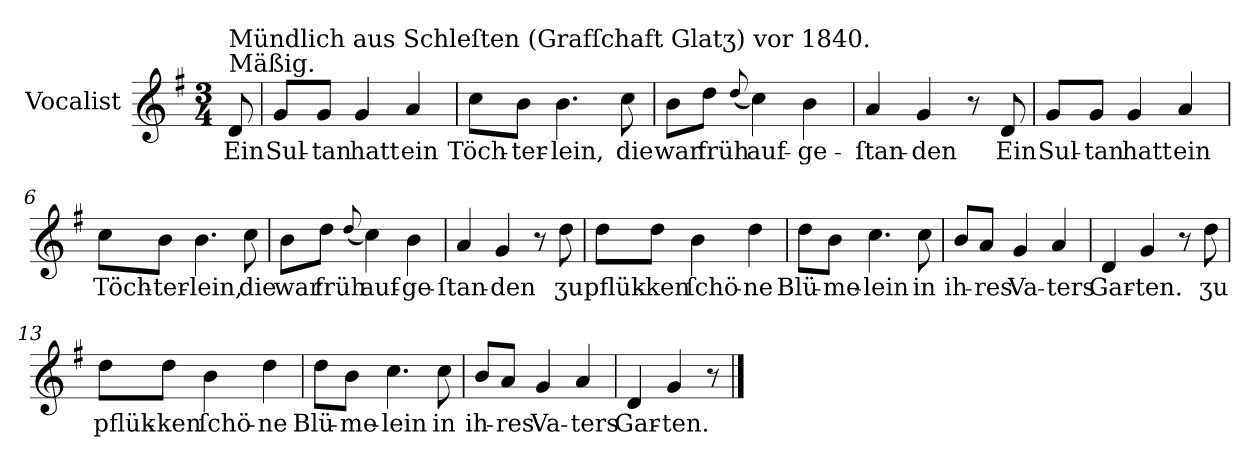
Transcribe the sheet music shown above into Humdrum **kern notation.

**kern	**text
*part1	*part1
*staff1	*staff1
*I"Vocalist	*
*k[f#]	*
*G:	*
*M3/4	*
=	=
!LO:TX:a:t=Mäßig.	!
!LO:TX:a:t=Mündlich aus Schleſten (Grafſchaft Glatʒ) vor 1840.	!
8d	Ein
=1	=1
8gL	Sul-
8gJ	-tan
4g	hatt
4a	ein
=2	=2
8ccL	Töch-
8bJ	-ter-
4.b	-lein,
8cc	die
=3	=3
8bL	war
8ddJ	früh
(8qqdd	.
4cc)	auf-
4b	-ge-
=4	=4
4a	-ſtan-
4g	-den
8r	.
8d	Ein
=5	=5
8gL	Sul-
8gJ	-tan
4g	hatt
4a	ein
=6	=6
8ccL	Töch-
8bJ	-ter-
4.b	-lein,
8cc	die
=7	=7
8bL	war
8ddJ	früh
(8qqdd	.
4cc)	auf-
4b	-ge-
=8	=8
4a	-ſtan-
4g	-den
8r	.
8dd	ʒu
=9	=9
8ddL	pflük-
8ddJ	-ken
4b	ſchö-
4dd	-ne
=10	=10
8ddL	Blü-
8bJ	-me-
4.cc	-lein
8cc	in
=11	=11
8b/L	ih-
8aJ	-res
4g	Va-
4a	-ters
=12	=12
4d	Gar-
4g	-ten.
8r	.
8dd	ʒu
=13	=13
8ddL	pflük-
8ddJ	-ken
4b	ſchö-
4dd	-ne
=14	=14
8ddL	Blü-
8bJ	-me-
4.cc	-lein
8cc	in
=15	=15
8b/L	ih-
8aJ	-res
4g	Va-
4a	-ters
=16	=16
4d	Gar-
4g	-ten.
8r	.
==	==
*-	*-
